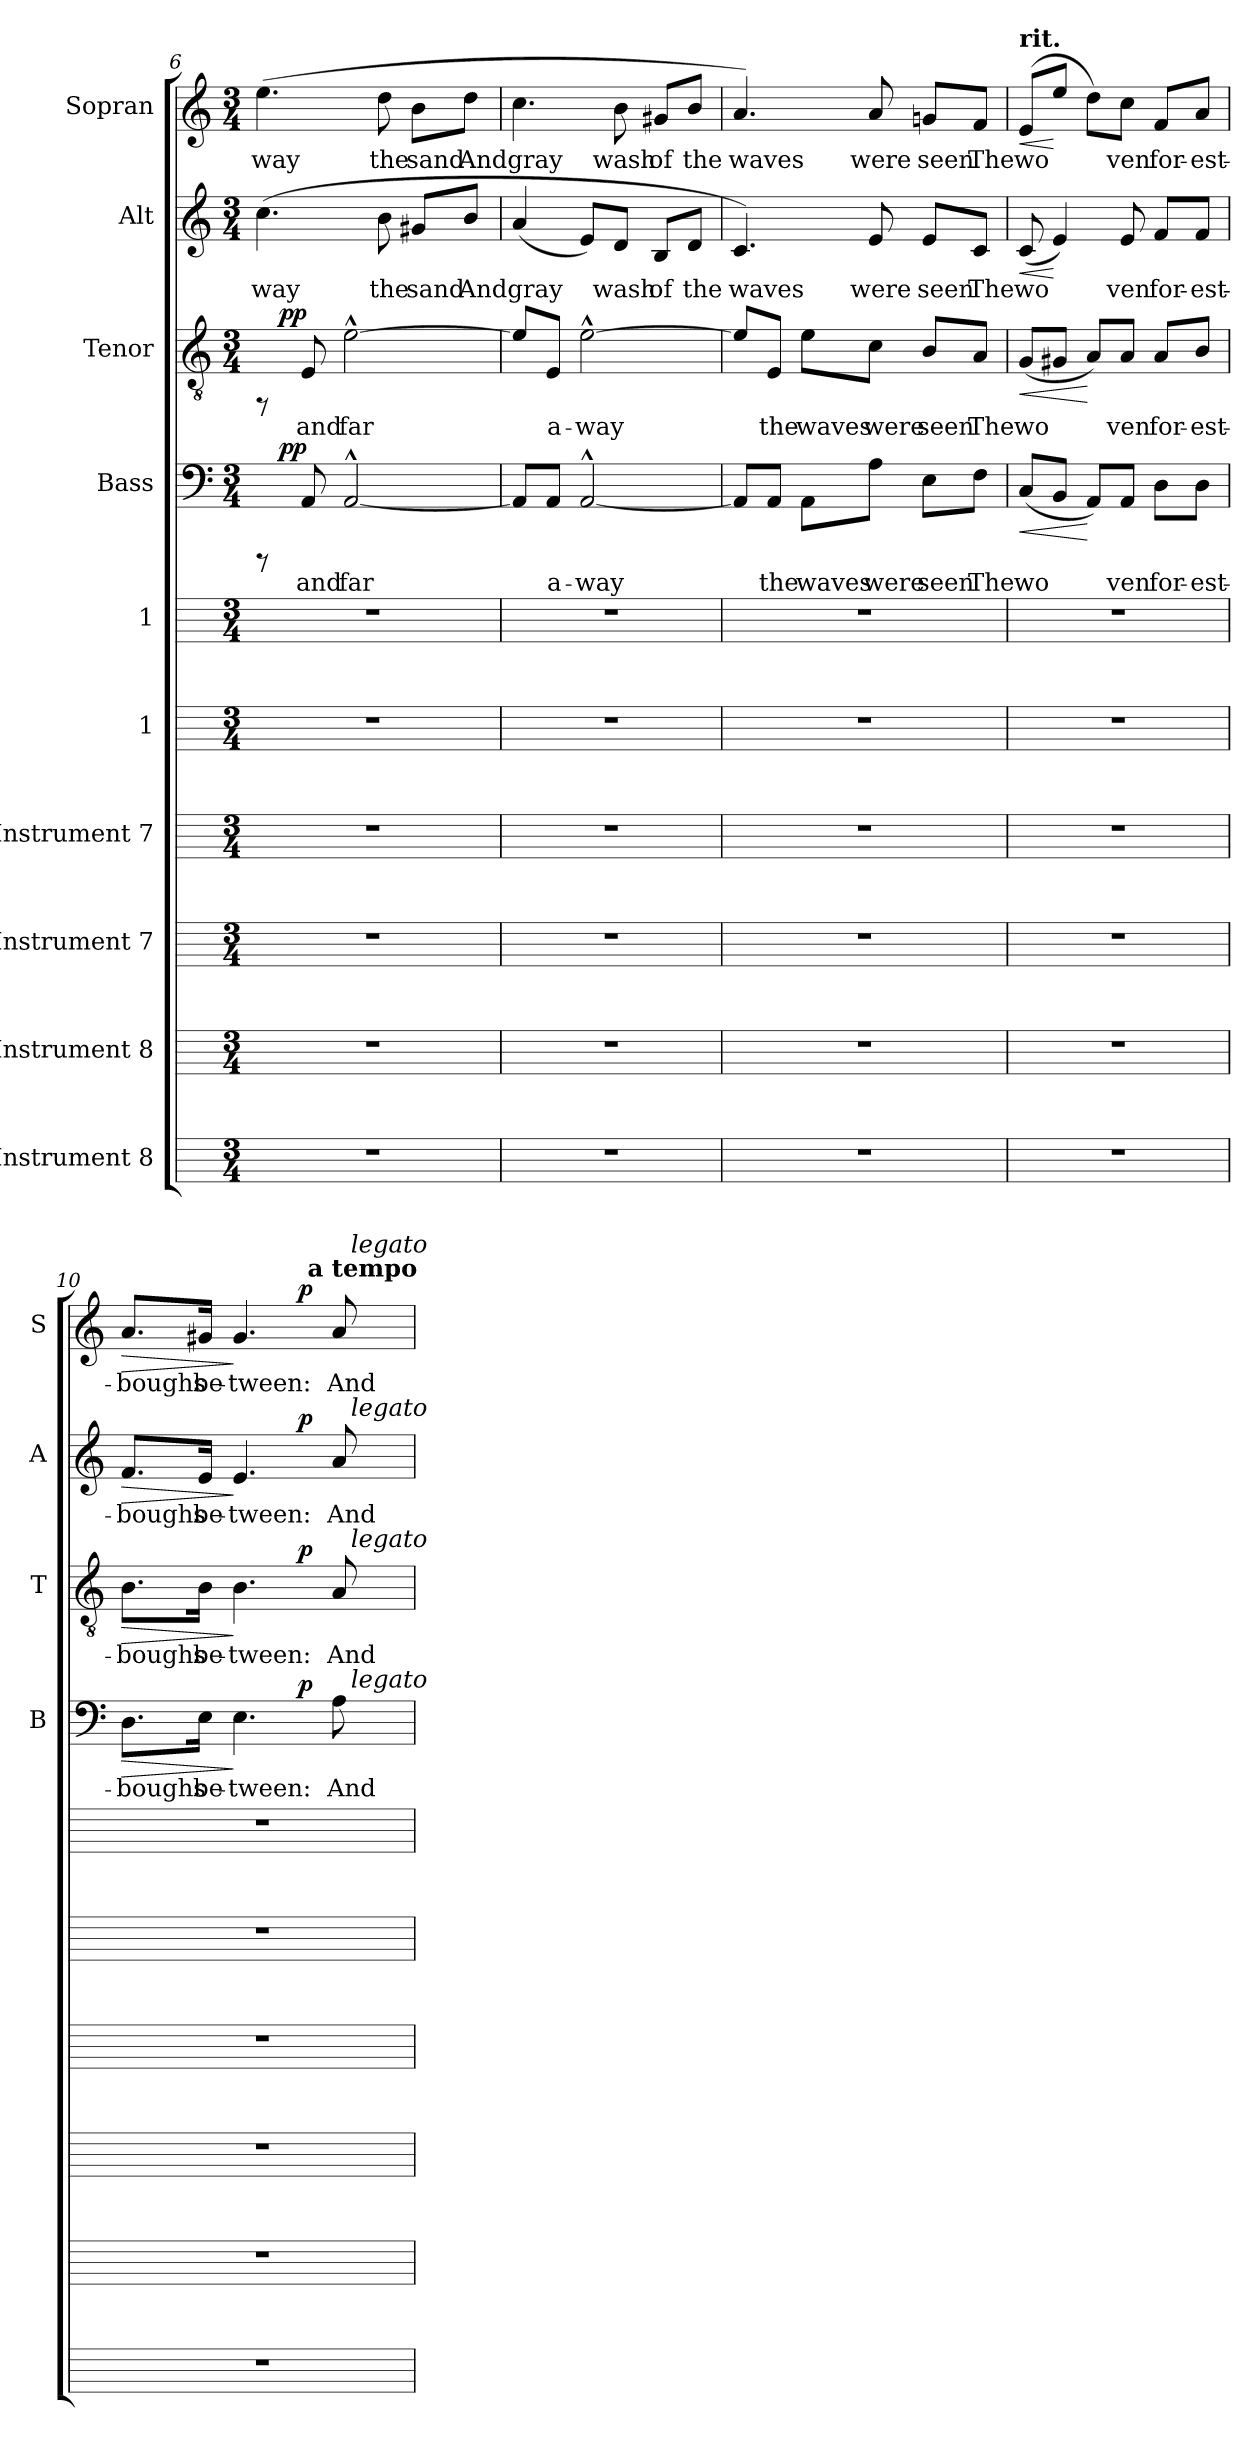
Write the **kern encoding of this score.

**kern	**kern	**kern	**kern	**kern	**kern	**kern	**text	**dynam	**kern	**text	**dynam	**kern	**text	**dynam	**kern	**text	**dynam
*part10	*part9	*part8	*part7	*part6	*part5	*part4	*part4	*part4	*part3	*part3	*part3	*part2	*part2	*part2	*part1	*part1	*part1
*staff10	*staff9	*staff8	*staff7	*staff6	*staff5	*staff4	*staff4	*staff4	*staff3	*staff3	*staff3	*staff2	*staff2	*staff2	*staff1	*staff1	*staff1
*I"Instrument 8	*I"Instrument 8	*I"Instrument 7	*I"Instrument 7	*I"1	*I"1	*I"Bass	*	*	*I"Tenor	*	*	*I"Alt	*	*	*I"Sopran	*	*
*	*	*	*	*	*	*I'B	*	*	*I'T	*	*	*I'A	*	*	*I'S	*	*
*	*	*	*	*	*	*clefF4	*	*	*clefGv2	*	*	*clefG2	*	*	*clefG2	*	*
*k[]	*k[]	*k[]	*k[]	*k[]	*k[]	*k[]	*	*	*k[]	*	*	*k[]	*	*	*k[]	*	*
*C:	*C:	*C:	*C:	*C:	*C:	*C:	*	*	*C:	*	*	*C:	*	*	*C:	*	*
*M3/4	*M3/4	*M3/4	*M3/4	*M3/4	*M3/4	*M3/4	*	*	*M3/4	*	*	*M3/4	*	*	*M3/4	*	*
=6	=6	=6	=6	=6	=6	=6	=6	=6	=6	=6	=6	=6	=6	=6	=6	=6	=6
!	!	!	!	!	!	!	!	!	!	!	!	!	!LO:LY:b:cj	!	!	!LO:LY:b:cj	!
*	*	*	*	*	*	*^	*	*	*^	*	*	*	*	*	*	*	*
2.r	2.r	2.r	2.r	2.r	2.r	8rCCC	16ryy	.	.	8rFF	16ryy	.	.	(>4.cc\	-way	.	(>4.ee\	-way	.
!	!	!	!	!	!	!	!	!	!LO:DY:a	!	!	!	!LO:DY:a	!	!	!	!	!	!
.	.	.	.	.	.	.	2ryy	.	pp	.	2ryy	.	pp	.	.	.	.	.	.
!	!	!	!	!	!	!	!	!LO:LY:b:cj	!	!	!	!LO:LY:b:cj	!	!	!	!	!	!	!
.	.	.	.	.	.	8AA/	.	and	.	8E/	.	and	.	.	.	.	.	.	.
!	!	!	!	!	!	!	!	!LO:LY:b:cj	!	!	!	!LO:LY:b:cj	!	!	!	!	!	!	!
.	.	.	.	.	.	[<2AA^^>/	.	far	.	[>2e^^>\	.	far	.	.	.	.	.	.	.
!	!	!	!	!	!	!	!	!	!	!	!	!	!	!	!LO:LY:b:cj	!	!	!LO:LY:b:cj	!
.	.	.	.	.	.	.	.	.	.	.	.	.	.	8b\	the	.	8dd\	the	.
!	!	!	!	!	!	!	!	!	!	!	!	!	!	!	!LO:LY:b:cj	!	!	!LO:LY:b:cj	!
.	.	.	.	.	.	.	.	.	.	.	.	.	.	8g#X/L	sand	.	8b\L	sand	.
.	.	.	.	.	.	.	8.ryy	.	.	.	8.ryy	.	.	.	.	.	.	.	.
!	!	!	!	!	!	!	!	!	!	!	!	!	!	!	!LO:LY:b:cj	!	!	!LO:LY:b:cj	!
.	.	.	.	.	.	.	.	.	.	.	.	.	.	8b/J	And	.	8dd\J	And	.
=7	=7	=7	=7	=7	=7	=7	=7	=7	=7	=7	=7	=7	=7	=7	=7	=7	=7	=7	=7
!	!	!	!	!	!	!	!	!LO:LY:b:cj	!	!	!	!LO:LY:b:cj	!	!	!LO:LY:b:cj	!	!	!LO:LY:b:cj	!
*	*	*	*	*	*	*v	*v	*	*	*	*	*	*	*	*	*	*	*	*
*	*	*	*	*	*	*	*	*	*v	*v	*	*	*	*	*	*	*	*
2.r	2.r	2.r	2.r	2.r	2.r	8AA/L]	.	.	8e/L]	.	.	(<4a/	gray	.	4.cc\	gray	.
!	!	!	!	!	!	!	!LO:LY:b:cj	!	!	!LO:LY:b:cj	!	!	!	!	!	!	!
.	.	.	.	.	.	8AA/J	a-	.	8E/J	a-	.	.	.	.	.	.	.
!	!	!	!	!	!	!	!LO:LY:b:cj	!	!	!LO:LY:b:cj	!	!	!LO:LY:b:cj	!	!	!	!
.	.	.	.	.	.	[<2AA^^>/	-way	.	[>2e^^>\	-way	.	8e/L)	.	.	.	.	.
!	!	!	!	!	!	!	!	!	!	!	!	!	!LO:LY:b:cj	!	!	!LO:LY:b:cj	!
.	.	.	.	.	.	.	.	.	.	.	.	8d/J	wash	.	8b\	wash	.
!	!	!	!	!	!	!	!	!	!	!	!	!	!LO:LY:b:cj	!	!	!LO:LY:b:cj	!
.	.	.	.	.	.	.	.	.	.	.	.	8B/L	of	.	8g#X/L	of	.
!	!	!	!	!	!	!	!	!	!	!	!	!	!LO:LY:b:cj	!	!	!LO:LY:b:cj	!
.	.	.	.	.	.	.	.	.	.	.	.	8d/J	the	.	8b/J	the	.
=8	=8	=8	=8	=8	=8	=8	=8	=8	=8	=8	=8	=8	=8	=8	=8	=8	=8
!	!	!	!	!	!	!	!LO:LY:b:cj	!	!	!LO:LY:b:cj	!	!	!LO:LY:b:cj	!	!	!LO:LY:b:cj	!
2.r	2.r	2.r	2.r	2.r	2.r	8AA/L]	.	.	8e/L]	.	.	4.c/)	waves	.	4.a/)	waves	.
!	!	!	!	!	!	!	!LO:LY:b:cj	!	!	!LO:LY:b:cj	!	!	!	!	!	!	!
.	.	.	.	.	.	8AA/J	the	.	8E/J	the	.	.	.	.	.	.	.
!	!	!	!	!	!	!	!LO:LY:b:cj	!	!	!LO:LY:b:cj	!	!	!	!	!	!	!
.	.	.	.	.	.	8AA\L	waves	.	8e\L	waves	.	.	.	.	.	.	.
!	!	!	!	!	!	!	!LO:LY:b:cj	!	!	!LO:LY:b:cj	!	!	!LO:LY:b:cj	!	!	!LO:LY:b:cj	!
.	.	.	.	.	.	8A\J	were	.	8c\J	were	.	8e/	were	.	8a/	were	.
!	!	!	!	!	!	!	!LO:LY:b:cj	!	!	!LO:LY:b:cj	!	!	!LO:LY:b:cj	!	!	!LO:LY:b:cj	!
.	.	.	.	.	.	8E\L	seen	.	8B/L	seen	.	8e/L	seen	.	8gn/L	seen	.
!	!	!	!	!	!	!	!LO:LY:b:cj	!	!	!LO:LY:b:cj	!	!	!LO:LY:b:cj	!	!	!LO:LY:b:cj	!
.	.	.	.	.	.	8F\J	The	.	8A/J	The	.	8c/J	The	.	8f/J	The	.
!!LO:LB:g=z
=9	=9	=9	=9	=9	=9	=9	=9	=9	=9	=9	=9	=9	=9	=9	=9	=9	=9
!	!	!	!	!	!	!	!	!	!	!	!	!	!	!	!LO:TX:a:B:t=rit.	!	!
!	!	!	!	!	!	!	!LO:LY:b:cj	!LO:HP:b	!	!LO:LY:b:cj	!LO:HP:b	!	!LO:LY:b:cj	!LO:HP:b	!	!LO:LY:b:cj	!LO:HP:b
2.r	2.r	2.r	2.r	2.r	2.r	(<8C/L	wo-	<	(<8G/L	wo-	<	(<8c/	wo-	<	(>8e/L	wo-	<
!	!	!	!	!	!	!	!LO:LY:b:cj	!	!	!LO:LY:b:cj	!	!	!LO:LY:b:cj	!	!	!LO:LY:b:cj	!
.	.	.	.	.	.	8BB/J	--	.	8G#X/J	--	.	4e/)	--	[	8ee/J	--	[
!	!	!	!	!	!	!	!LO:LY:b:cj	!	!	!LO:LY:b:cj	!	!	!	!	!	!LO:LY:b:cj	!
.	.	.	.	.	.	8AA/L)	--	[	8A/L)	--	[	.	.	.	8dd\L)	--	.
!	!	!	!	!	!	!	!LO:LY:b:cj	!	!	!LO:LY:b:cj	!	!	!LO:LY:b:cj	!	!	!LO:LY:b:cj	!
.	.	.	.	.	.	8AA/J	-ven	.	8A/J	-ven	.	8e/	-ven	.	8cc\J	-ven	.
!	!	!	!	!	!	!	!LO:LY:b:cj	!	!	!LO:LY:b:cj	!	!	!LO:LY:b:cj	!	!	!LO:LY:b:cj	!
.	.	.	.	.	.	8D\L	for-	.	8A/L	for-	.	8f/L	for-	.	8f/L	for-	.
!	!	!	!	!	!	!	!LO:LY:b:cj	!	!	!LO:LY:b:cj	!	!	!LO:LY:b:cj	!	!	!LO:LY:b:cj	!
.	.	.	.	.	.	8D\J	-est-	.	8B/J	-est-	.	8f/J	-est-	.	8a/J	-est-	.
=10	=10	=10	=10	=10	=10	=10	=10	=10	=10	=10	=10	=10	=10	=10	=10	=10	=10
!	!	!	!	!	!	!	!LO:LY:b:cj	!LO:HP:b	!	!LO:LY:b:cj	!LO:HP:b	!	!LO:LY:b:cj	!LO:HP:b	!	!LO:LY:b:cj	!LO:HP:b
*	*	*	*	*	*	*^	*	*	*^	*	*	*^	*	*	*^	*	*
*	*	*	*	*	*	*	*^	*	*	*	*^	*	*	*	*^	*	*	*	*^	*	*
2.r	2.r	2.r	2.r	2.r	2.r	8.D\L	2ryy	2ryy	-boughs	>	8.B\L	2ryy	2ryy	-boughs	>	8.f/L	2ryy	2ryy	-boughs	>	8.a/L	2ryy	2ryy	-boughs	>
!	!	!	!	!	!	!	!	!	!LO:LY:b:cj	!	!	!	!	!LO:LY:b:cj	!	!	!	!	!LO:LY:b:cj	!	!	!	!	!LO:LY:b:cj	!
.	.	.	.	.	.	16E\J	.	.	be-	.	16B\J	.	.	be-	.	16e/J	.	.	be-	.	16g#X/J	.	.	be-	.
!	!	!	!	!	!	!	!	!	!LO:LY:b:cj	!	!	!	!	!LO:LY:b:cj	!	!	!	!	!LO:LY:b:cj	!	!	!	!	!LO:LY:b:cj	!
.	.	.	.	.	.	4.E\	.	.	-tween:	]	4.B\	.	.	-tween:	]	4.e/	.	.	-tween:	]	4.g#/	.	.	-tween:	]
.	.	.	.	.	.	.	32ryy	8ryy	.	.	.	32ryy	8ryy	.	.	.	32ryy	8ryy	.	.	.	32ryy	32.ryy	.	.
!	!	!	!	!	!	!	!	!	!	!LO:DY:a	!	!	!	!	!LO:DY:a	!	!	!	!	!LO:DY:a	!	!	!	!	!LO:DY:a
.	.	.	.	.	.	.	8..ryy	.	.	p	.	8..ryy	.	.	p	.	8..ryy	.	.	p	.	8..ryy	.	.	p
!	!	!	!	!	!	!	!	!	!	!	!	!	!	!	!	!	!	!	!	!	!	!	!LO:TX:a:B:t=a tempo	!	!
.	.	.	.	.	.	.	.	.	.	.	.	.	.	.	.	.	.	.	.	.	.	.	8ryy	.	.
!	!	!	!	!	!	!	!	!	!LO:LY:b:cj	!	!	!	!	!LO:LY:b:cj	!	!	!	!	!LO:LY:b:cj	!	!	!	!	!LO:LY:b:cj	!
.	.	.	.	.	.	8A\	.	32.ryy	And	.	8A/	.	32.ryy	And	.	8a/	.	32.ryy	And	.	8a/	.	.	And	.
!	!	!	!	!	!	!	!	!	!	!	!	!	!	!	!	!	!	!	!	!	!	!	!LO:TX:a:i:t=legato	!	!
!	!	!	!	!	!	!	!	!	!	!	!	!	!	!	!	!	!	!LO:TX:a:i:t=legato	!	!	!	!	!	!	!
!	!	!	!	!	!	!	!	!	!	!	!	!	!LO:TX:a:i:t=legato	!	!	!	!	!	!	!	!	!	!	!	!
!	!	!	!	!	!	!	!	!LO:TX:a:i:t=legato	!	!	!	!	!	!	!	!	!	!	!	!	!	!	!	!	!
.	.	.	.	.	.	.	.	16ryy	.	.	.	.	16ryy	.	.	.	.	16ryy	.	.	.	.	16ryy	.	.
.	.	.	.	.	.	.	.	64ryy	.	.	.	.	64ryy	.	.	.	.	64ryy	.	.	.	.	64ryy	.	.
*	*	*	*	*	*	*v	*v	*v	*	*	*	*	*	*	*	*v	*v	*v	*	*	*v	*v	*v	*	*
*	*	*	*	*	*	*	*	*	*v	*v	*v	*	*	*	*	*	*	*	*
=	=	=	=	=	=	=	=	=	=	=	=	=	=	=	=	=	=
*-	*-	*-	*-	*-	*-	*-	*-	*-	*-	*-	*-	*-	*-	*-	*-	*-	*-
